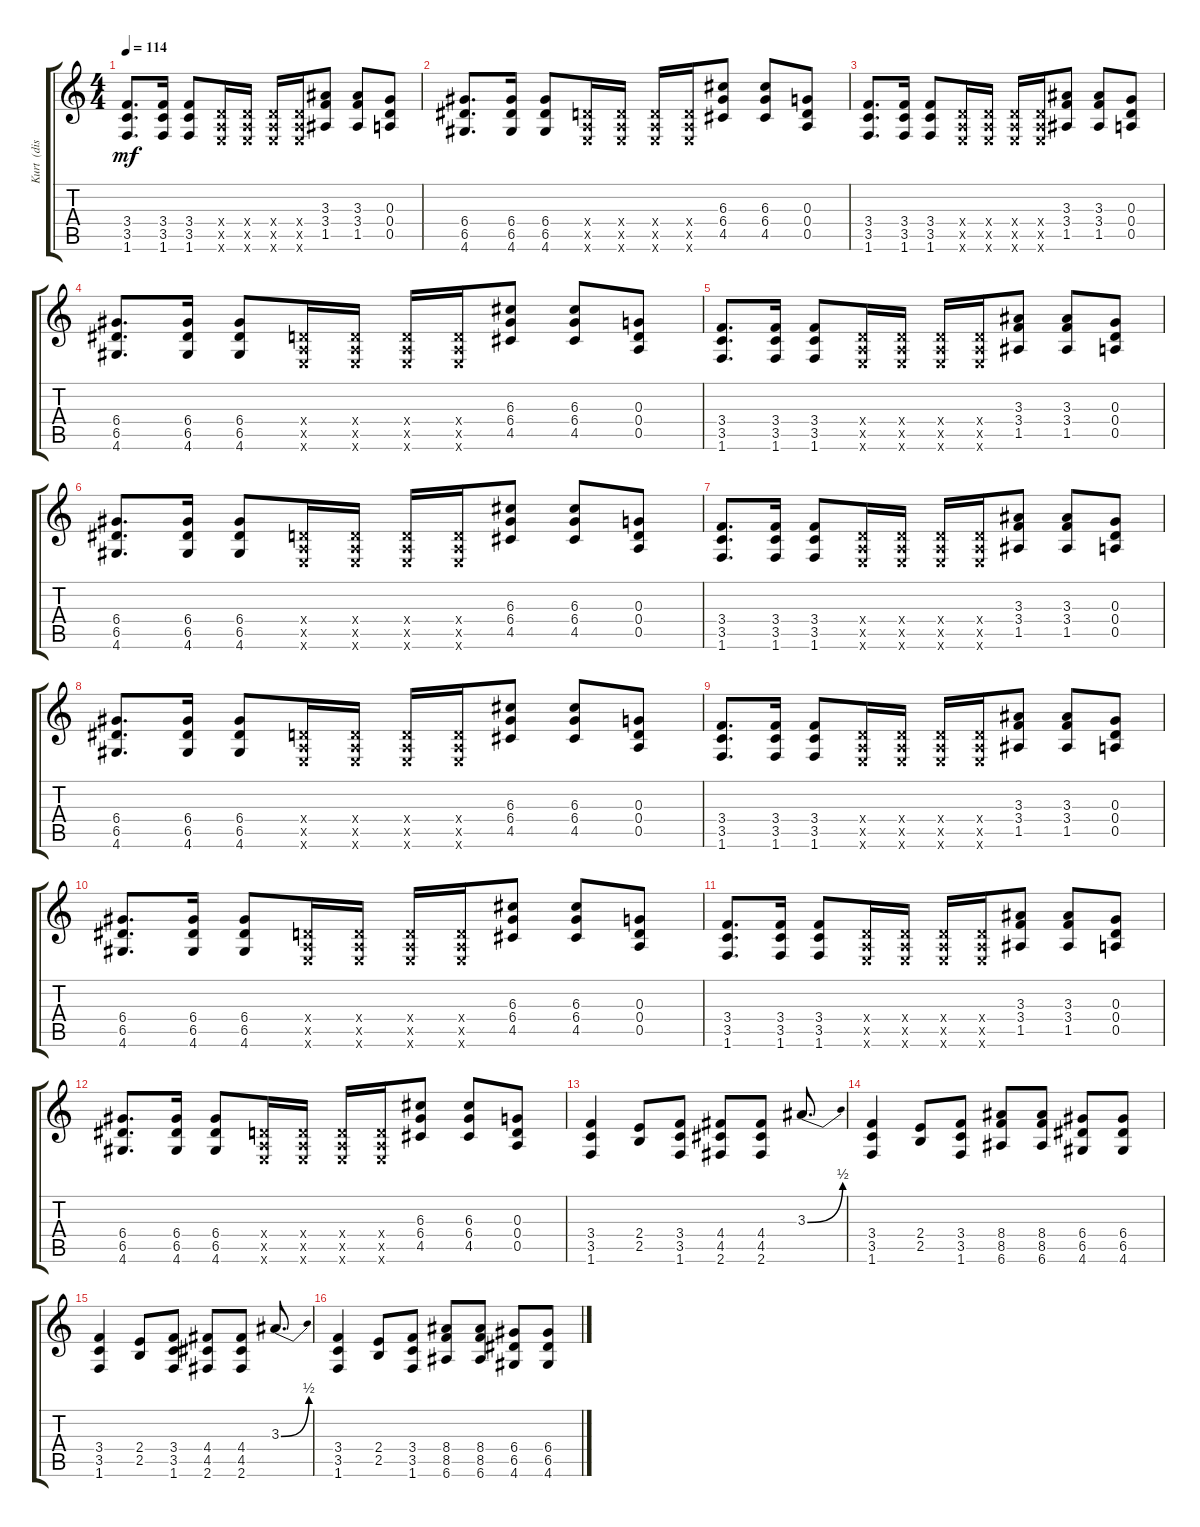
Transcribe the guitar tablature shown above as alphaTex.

\track ("Kurt  (dist)" "Kurt  (dis") {instrument overdrivenguitar}
\staff {score tabs}
\tuning (E4 B3 G3 D3 A2 E2) {hide}
\ts (4 4)
\tempo 114
\clef g2
\ks c
(3.4 3.5 1.6).8{d dy mf} (3.4 3.5 1.6).16 (3.4 3.5 1.6).8 (0.4{x} 0.5{x} 0.6{x}).16 (0.4{x} 0.5{x} 0.6{x}).16 (0.4{x} 0.5{x} 0.6{x}).16 (0.4{x} 0.5{x} 0.6{x}).16 (3.3 3.4 1.5).8 (3.3 3.4 1.5).8 (0.3 0.4 0.5).8 |
(6.4 6.5 4.6).8{d} (6.4 6.5 4.6).16 (6.4 6.5 4.6).8 (0.4{x} 0.5{x} 0.6{x}).16 (0.4{x} 0.5{x} 0.6{x}).16 (0.4{x} 0.5{x} 0.6{x}).16 (0.4{x} 0.5{x} 0.6{x}).16 (6.3 6.4 4.5).8 (6.3 6.4 4.5).8 (0.3 0.4 0.5).8 |
(3.4 3.5 1.6).8{d} (3.4 3.5 1.6).16 (3.4 3.5 1.6).8 (0.4{x} 0.5{x} 0.6{x}).16 (0.4{x} 0.5{x} 0.6{x}).16 (0.4{x} 0.5{x} 0.6{x}).16 (0.4{x} 0.5{x} 0.6{x}).16 (3.3 3.4 1.5).8 (3.3 3.4 1.5).8 (0.3 0.4 0.5).8 |
(6.4 6.5 4.6).8{d} (6.4 6.5 4.6).16 (6.4 6.5 4.6).8 (0.4{x} 0.5{x} 0.6{x}).16 (0.4{x} 0.5{x} 0.6{x}).16 (0.4{x} 0.5{x} 0.6{x}).16 (0.4{x} 0.5{x} 0.6{x}).16 (6.3 6.4 4.5).8 (6.3 6.4 4.5).8 (0.3 0.4 0.5).8 |
(3.4 3.5 1.6).8{d} (3.4 3.5 1.6).16 (3.4 3.5 1.6).8 (0.4{x} 0.5{x} 0.6{x}).16 (0.4{x} 0.5{x} 0.6{x}).16 (0.4{x} 0.5{x} 0.6{x}).16 (0.4{x} 0.5{x} 0.6{x}).16 (3.3 3.4 1.5).8 (3.3 3.4 1.5).8 (0.3 0.4 0.5).8 |
(6.4 6.5 4.6).8{d} (6.4 6.5 4.6).16 (6.4 6.5 4.6).8 (0.4{x} 0.5{x} 0.6{x}).16 (0.4{x} 0.5{x} 0.6{x}).16 (0.4{x} 0.5{x} 0.6{x}).16 (0.4{x} 0.5{x} 0.6{x}).16 (6.3 6.4 4.5).8 (6.3 6.4 4.5).8 (0.3 0.4 0.5).8 |
(3.4 3.5 1.6).8{d} (3.4 3.5 1.6).16 (3.4 3.5 1.6).8 (0.4{x} 0.5{x} 0.6{x}).16 (0.4{x} 0.5{x} 0.6{x}).16 (0.4{x} 0.5{x} 0.6{x}).16 (0.4{x} 0.5{x} 0.6{x}).16 (3.3 3.4 1.5).8 (3.3 3.4 1.5).8 (0.3 0.4 0.5).8 |
(6.4 6.5 4.6).8{d} (6.4 6.5 4.6).16 (6.4 6.5 4.6).8 (0.4{x} 0.5{x} 0.6{x}).16 (0.4{x} 0.5{x} 0.6{x}).16 (0.4{x} 0.5{x} 0.6{x}).16 (0.4{x} 0.5{x} 0.6{x}).16 (6.3 6.4 4.5).8 (6.3 6.4 4.5).8 (0.3 0.4 0.5).8 |
(3.4 3.5 1.6).8{d} (3.4 3.5 1.6).16 (3.4 3.5 1.6).8 (0.4{x} 0.5{x} 0.6{x}).16 (0.4{x} 0.5{x} 0.6{x}).16 (0.4{x} 0.5{x} 0.6{x}).16 (0.4{x} 0.5{x} 0.6{x}).16 (3.3 3.4 1.5).8 (3.3 3.4 1.5).8 (0.3 0.4 0.5).8 |
(6.4 6.5 4.6).8{d} (6.4 6.5 4.6).16 (6.4 6.5 4.6).8 (0.4{x} 0.5{x} 0.6{x}).16 (0.4{x} 0.5{x} 0.6{x}).16 (0.4{x} 0.5{x} 0.6{x}).16 (0.4{x} 0.5{x} 0.6{x}).16 (6.3 6.4 4.5).8 (6.3 6.4 4.5).8 (0.3 0.4 0.5).8 |
(3.4 3.5 1.6).8{d} (3.4 3.5 1.6).16 (3.4 3.5 1.6).8 (0.4{x} 0.5{x} 0.6{x}).16 (0.4{x} 0.5{x} 0.6{x}).16 (0.4{x} 0.5{x} 0.6{x}).16 (0.4{x} 0.5{x} 0.6{x}).16 (3.3 3.4 1.5).8 (3.3 3.4 1.5).8 (0.3 0.4 0.5).8 |
(6.4 6.5 4.6).8{d} (6.4 6.5 4.6).16 (6.4 6.5 4.6).8 (0.4{x} 0.5{x} 0.6{x}).16 (0.4{x} 0.5{x} 0.6{x}).16 (0.4{x} 0.5{x} 0.6{x}).16 (0.4{x} 0.5{x} 0.6{x}).16 (6.3 6.4 4.5).8 (6.3 6.4 4.5).8 (0.3 0.4 0.5).8 |
(3.4 3.5 1.6).4 (2.4 2.5).8 (3.4 3.5 1.6).8 (4.4 4.5 2.6).8 (4.4 4.5 2.6).8 3.3{be (bend 0 0 60 2)}.8{d} |
(3.4 3.5 1.6).4 (2.4 2.5).8 (3.4 3.5 1.6).8 (8.4 8.5 6.6).8 (8.4 8.5 6.6).8 (6.4 6.5 4.6).8 (6.4 6.5 4.6).8 |
(3.4 3.5 1.6).4 (2.4 2.5).8 (3.4 3.5 1.6).8 (4.4 4.5 2.6).8 (4.4 4.5 2.6).8 3.3{be (bend 0 0 60 2)}.8{d} |
(3.4 3.5 1.6).4 (2.4 2.5).8 (3.4 3.5 1.6).8 (8.4 8.5 6.6).8 (8.4 8.5 6.6).8 (6.4 6.5 4.6).8 (6.4 6.5 4.6).8
